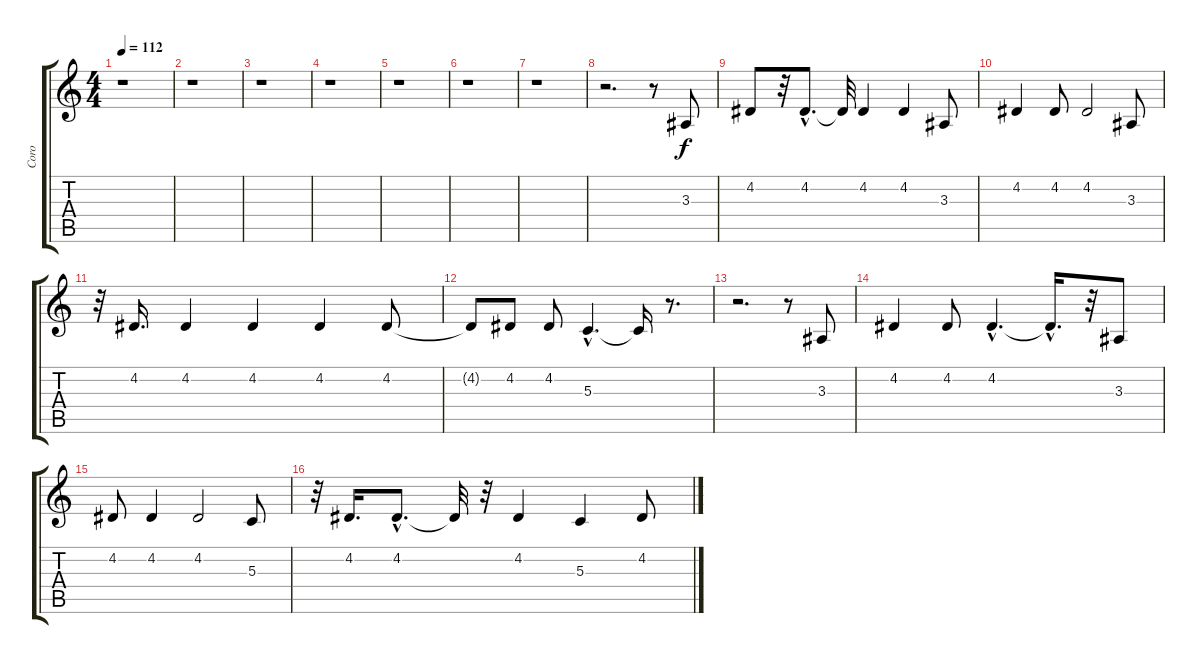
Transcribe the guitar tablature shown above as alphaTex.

\track ("Coro" "Coro") {instrument choiraahs}
\staff {score tabs}
\tuning (E4 B3 G3 D3 A2 E2) {hide}
\ts (4 4)
\tempo 112
\clef g2
\ks c
r.1{dy f} |
r.1 |
r.1 |
r.1 |
r.1 |
r.1 |
r.1 |
r.2{d} r.8 3.3.8 |
4.2.8 r.32 4.2{hac}.8{d} 4.2{t}.32 4.2.4 4.2.4 3.3.8 |
4.2.4 4.2.8 4.2.2 3.3.8 |
r.32 4.2.16{d} 4.2.4 4.2.4 4.2.4 4.2.8 |
4.2{t}.8 4.2.8 4.2.8 5.3{hac}.4{d} 5.3{t}.16 r.8{d} |
r.2{d} r.8 3.3.8 |
4.2.4 4.2.8 4.2{hac}.4{d} 4.2{hac t}.16{d} r.32 3.3.8 |
4.2.8 4.2.4 4.2.2 5.3.8 |
r.32 4.2.16{d} 4.2{hac}.8{d} 4.2{t}.32 r.32 4.2.4 5.3.4 4.2.8
